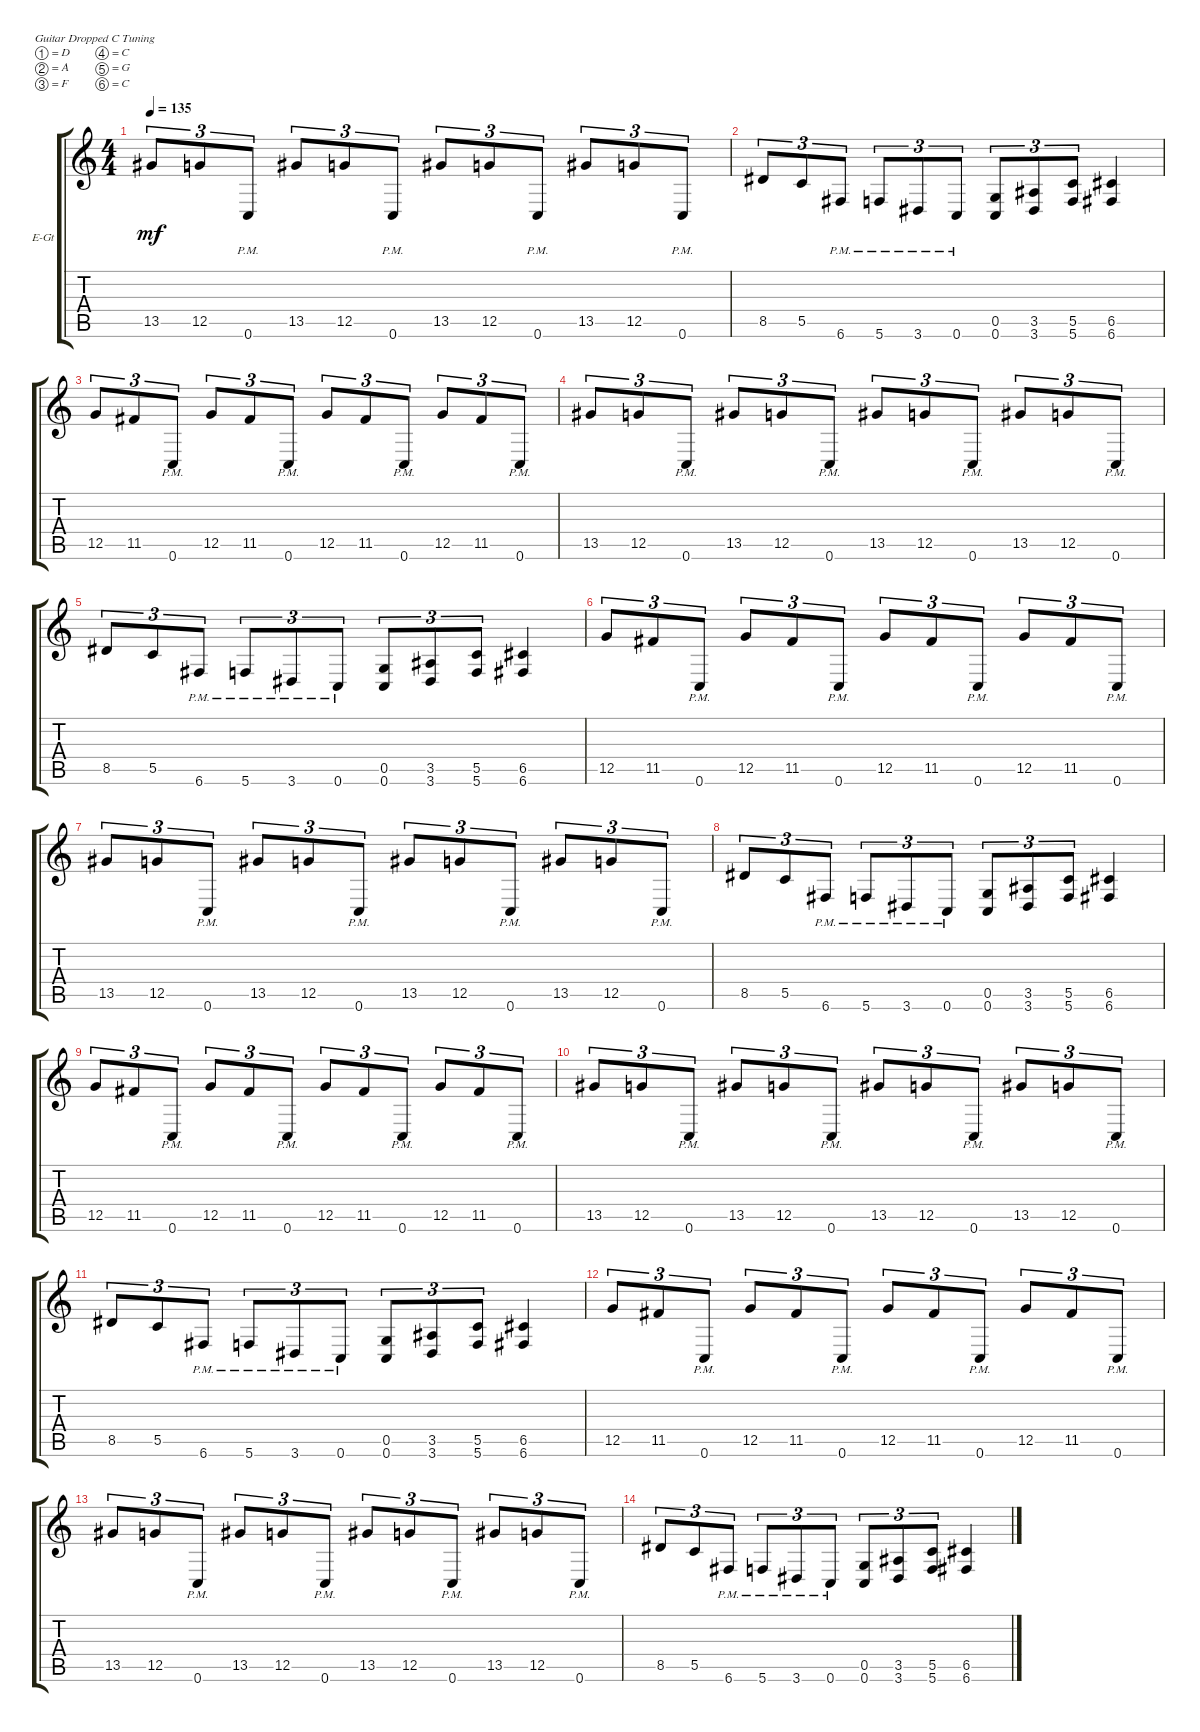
\defaultSystemsLayout 4
\bracketExtendMode groupsimilarinstruments
\firstSystemTrackNameOrientation horizontal
\otherSystemsTrackNameOrientation horizontal
\track ("Electric Guitar" "E-Gt") {instrument overdrivenguitar}
\staff {score tabs}
\tuning (D4 A3 F3 C3 G2 C2)
\ts (4 4)
\tempo 135
\clef g2
\ks c
13.5.8{tu (3 2) dy mf} 12.5.8{tu (3 2)} 0.6{pm}.8{tu (3 2)} 13.5.8{tu (3 2)} 12.5.8{tu (3 2)} 0.6{pm}.8{tu (3 2)} 13.5.8{tu (3 2)} 12.5.8{tu (3 2)} 0.6{pm}.8{tu (3 2)} 13.5.8{tu (3 2)} 12.5.8{tu (3 2)} 0.6{pm}.8{tu (3 2)} |
8.5.8{tu (3 2)} 5.5.8{tu (3 2)} 6.6{pm}.8{tu (3 2)} 5.6{pm}.8{tu (3 2)} 3.6{pm}.8{tu (3 2)} 0.6{pm}.8{tu (3 2)} (0.5 0.6).8{tu (3 2)} (3.5 3.6).8{tu (3 2)} (5.6 5.5).8{tu (3 2)} (6.5 6.6).4 |
12.5.8{tu (3 2)} 11.5.8{tu (3 2)} 0.6{pm}.8{tu (3 2)} 12.5.8{tu (3 2)} 11.5.8{tu (3 2)} 0.6{pm}.8{tu (3 2)} 12.5.8{tu (3 2)} 11.5.8{tu (3 2)} 0.6{pm}.8{tu (3 2)} 12.5.8{tu (3 2)} 11.5.8{tu (3 2)} 0.6{pm}.8{tu (3 2)} |
13.5.8{tu (3 2)} 12.5.8{tu (3 2)} 0.6{pm}.8{tu (3 2)} 13.5.8{tu (3 2)} 12.5.8{tu (3 2)} 0.6{pm}.8{tu (3 2)} 13.5.8{tu (3 2)} 12.5.8{tu (3 2)} 0.6{pm}.8{tu (3 2)} 13.5.8{tu (3 2)} 12.5.8{tu (3 2)} 0.6{pm}.8{tu (3 2)} |
8.5.8{tu (3 2)} 5.5.8{tu (3 2)} 6.6{pm}.8{tu (3 2)} 5.6{pm}.8{tu (3 2)} 3.6{pm}.8{tu (3 2)} 0.6{pm}.8{tu (3 2)} (0.5 0.6).8{tu (3 2)} (3.5 3.6).8{tu (3 2)} (5.6 5.5).8{tu (3 2)} (6.5 6.6).4 |
12.5.8{tu (3 2)} 11.5.8{tu (3 2)} 0.6{pm}.8{tu (3 2)} 12.5.8{tu (3 2)} 11.5.8{tu (3 2)} 0.6{pm}.8{tu (3 2)} 12.5.8{tu (3 2)} 11.5.8{tu (3 2)} 0.6{pm}.8{tu (3 2)} 12.5.8{tu (3 2)} 11.5.8{tu (3 2)} 0.6{pm}.8{tu (3 2)} |
13.5.8{tu (3 2)} 12.5.8{tu (3 2)} 0.6{pm}.8{tu (3 2)} 13.5.8{tu (3 2)} 12.5.8{tu (3 2)} 0.6{pm}.8{tu (3 2)} 13.5.8{tu (3 2)} 12.5.8{tu (3 2)} 0.6{pm}.8{tu (3 2)} 13.5.8{tu (3 2)} 12.5.8{tu (3 2)} 0.6{pm}.8{tu (3 2)} |
8.5.8{tu (3 2)} 5.5.8{tu (3 2)} 6.6{pm}.8{tu (3 2)} 5.6{pm}.8{tu (3 2)} 3.6{pm}.8{tu (3 2)} 0.6{pm}.8{tu (3 2)} (0.5 0.6).8{tu (3 2)} (3.5 3.6).8{tu (3 2)} (5.6 5.5).8{tu (3 2)} (6.5 6.6).4 |
12.5.8{tu (3 2)} 11.5.8{tu (3 2)} 0.6{pm}.8{tu (3 2)} 12.5.8{tu (3 2)} 11.5.8{tu (3 2)} 0.6{pm}.8{tu (3 2)} 12.5.8{tu (3 2)} 11.5.8{tu (3 2)} 0.6{pm}.8{tu (3 2)} 12.5.8{tu (3 2)} 11.5.8{tu (3 2)} 0.6{pm}.8{tu (3 2)} |
13.5.8{tu (3 2)} 12.5.8{tu (3 2)} 0.6{pm}.8{tu (3 2)} 13.5.8{tu (3 2)} 12.5.8{tu (3 2)} 0.6{pm}.8{tu (3 2)} 13.5.8{tu (3 2)} 12.5.8{tu (3 2)} 0.6{pm}.8{tu (3 2)} 13.5.8{tu (3 2)} 12.5.8{tu (3 2)} 0.6{pm}.8{tu (3 2)} |
8.5.8{tu (3 2)} 5.5.8{tu (3 2)} 6.6{pm}.8{tu (3 2)} 5.6{pm}.8{tu (3 2)} 3.6{pm}.8{tu (3 2)} 0.6{pm}.8{tu (3 2)} (0.5 0.6).8{tu (3 2)} (3.5 3.6).8{tu (3 2)} (5.6 5.5).8{tu (3 2)} (6.5 6.6).4 |
12.5.8{tu (3 2)} 11.5.8{tu (3 2)} 0.6{pm}.8{tu (3 2)} 12.5.8{tu (3 2)} 11.5.8{tu (3 2)} 0.6{pm}.8{tu (3 2)} 12.5.8{tu (3 2)} 11.5.8{tu (3 2)} 0.6{pm}.8{tu (3 2)} 12.5.8{tu (3 2)} 11.5.8{tu (3 2)} 0.6{pm}.8{tu (3 2)} |
13.5.8{tu (3 2)} 12.5.8{tu (3 2)} 0.6{pm}.8{tu (3 2)} 13.5.8{tu (3 2)} 12.5.8{tu (3 2)} 0.6{pm}.8{tu (3 2)} 13.5.8{tu (3 2)} 12.5.8{tu (3 2)} 0.6{pm}.8{tu (3 2)} 13.5.8{tu (3 2)} 12.5.8{tu (3 2)} 0.6{pm}.8{tu (3 2)} |
8.5.8{tu (3 2)} 5.5.8{tu (3 2)} 6.6{pm}.8{tu (3 2)} 5.6{pm}.8{tu (3 2)} 3.6{pm}.8{tu (3 2)} 0.6{pm}.8{tu (3 2)} (0.5 0.6).8{tu (3 2)} (3.5 3.6).8{tu (3 2)} (5.6 5.5).8{tu (3 2)} (6.5 6.6).4
